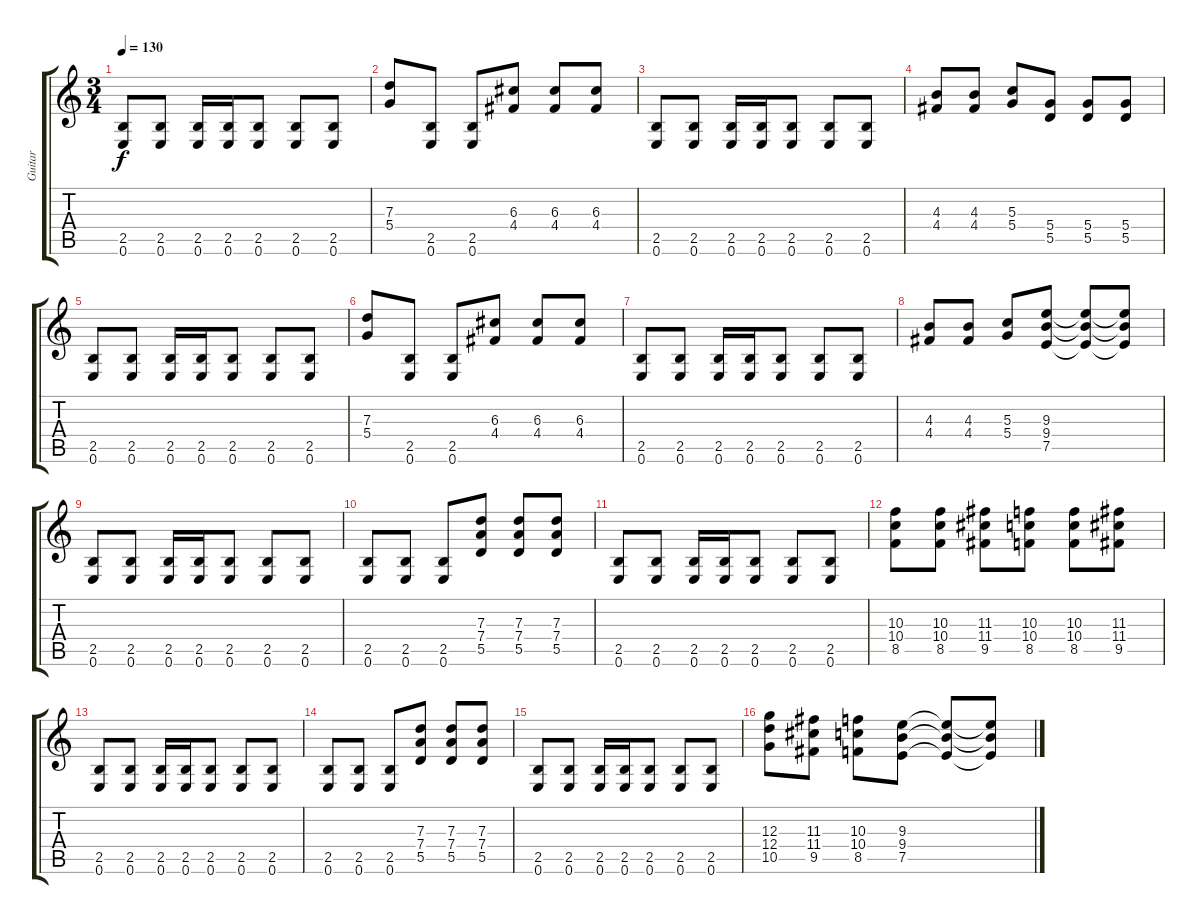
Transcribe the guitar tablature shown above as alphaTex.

\track ("Guitar" "Guitar") {instrument overdrivenguitar}
\staff {score tabs}
\tuning (E4 B3 G3 D3 A2 E2) {hide}
\ts (3 4)
\tempo 130
\clef g2
\ks c
(2.5 0.6).8{dy f} (2.5 0.6).8 (2.5 0.6).16 (2.5 0.6).16 (2.5 0.6).8 (2.5 0.6).8 (2.5 0.6).8 |
(7.3 5.4).8 (2.5 0.6).8 (2.5 0.6).8 (6.3 4.4).8 (6.3 4.4).8 (6.3 4.4).8 |
(2.5 0.6).8 (2.5 0.6).8 (2.5 0.6).16 (2.5 0.6).16 (2.5 0.6).8 (2.5 0.6).8 (2.5 0.6).8 |
(4.3 4.4).8 (4.3 4.4).8 (5.3 5.4).8 (5.4 5.5).8 (5.4 5.5).8 (5.4 5.5).8 |
(2.5 0.6).8 (2.5 0.6).8 (2.5 0.6).16 (2.5 0.6).16 (2.5 0.6).8 (2.5 0.6).8 (2.5 0.6).8 |
(7.3 5.4).8 (2.5 0.6).8 (2.5 0.6).8 (6.3 4.4).8 (6.3 4.4).8 (6.3 4.4).8 |
(2.5 0.6).8 (2.5 0.6).8 (2.5 0.6).16 (2.5 0.6).16 (2.5 0.6).8 (2.5 0.6).8 (2.5 0.6).8 |
(4.3 4.4).8 (4.3 4.4).8 (5.3 5.4).8 (9.3 9.4 7.5).8 (9.3{t} 9.4{t} 7.5{t}).8 (9.3{t} 9.4{t} 7.5{t}).8 |
(2.5 0.6).8 (2.5 0.6).8 (2.5 0.6).16 (2.5 0.6).16 (2.5 0.6).8 (2.5 0.6).8 (2.5 0.6).8 |
(2.5 0.6).8 (2.5 0.6).8 (2.5 0.6).8 (7.3 7.4 5.5).8 (7.3 7.4 5.5).8 (7.3 7.4 5.5).8 |
(2.5 0.6).8 (2.5 0.6).8 (2.5 0.6).16 (2.5 0.6).16 (2.5 0.6).8 (2.5 0.6).8 (2.5 0.6).8 |
(10.3 10.4 8.5).8 (10.3 10.4 8.5).8 (11.3 11.4 9.5).8 (10.3 10.4 8.5).8 (10.3 10.4 8.5).8 (11.3 11.4 9.5).8 |
(2.5 0.6).8 (2.5 0.6).8 (2.5 0.6).16 (2.5 0.6).16 (2.5 0.6).8 (2.5 0.6).8 (2.5 0.6).8 |
(2.5 0.6).8 (2.5 0.6).8 (2.5 0.6).8 (7.3 7.4 5.5).8 (7.3 7.4 5.5).8 (7.3 7.4 5.5).8 |
(2.5 0.6).8 (2.5 0.6).8 (2.5 0.6).16 (2.5 0.6).16 (2.5 0.6).8 (2.5 0.6).8 (2.5 0.6).8 |
(12.3 12.4 10.5).8 (11.3 11.4 9.5).8 (10.3 10.4 8.5).8 (9.3 9.4 7.5).8 (9.3{t} 9.4{t} 7.5{t}).8 (9.3{t} 9.4{t} 7.5{t}).8
